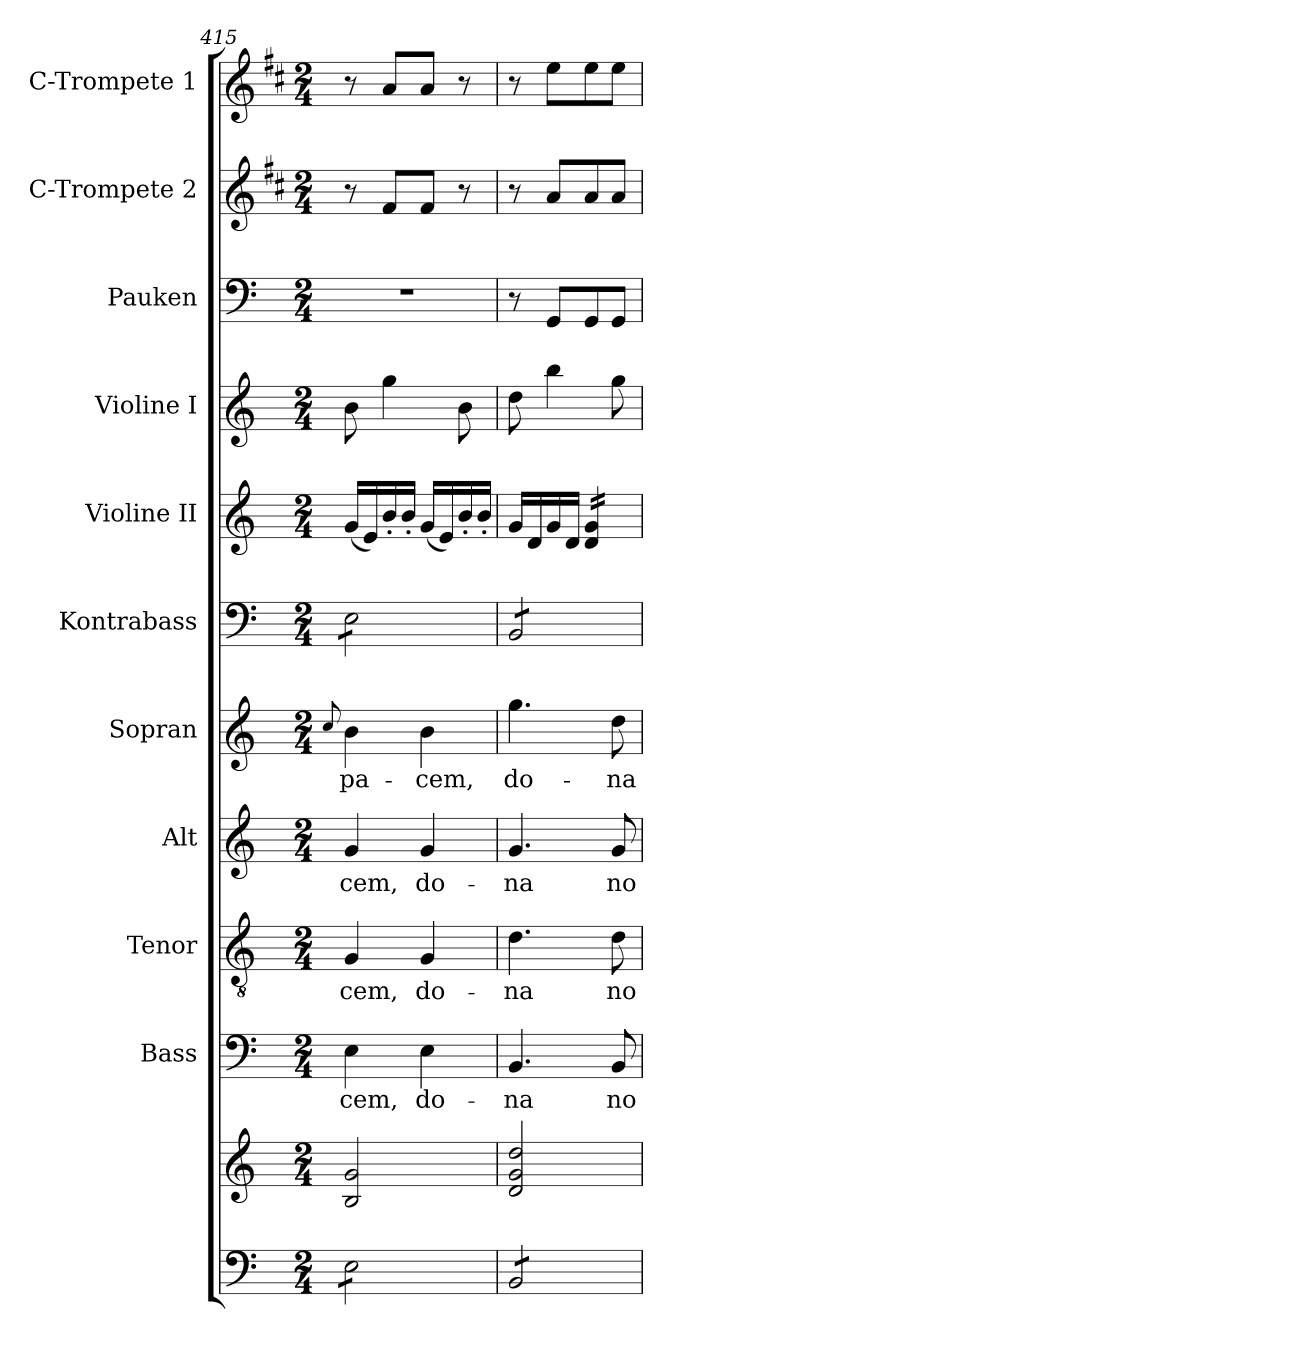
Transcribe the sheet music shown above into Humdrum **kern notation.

**kern	**kern	**kern	**text	**kern	**text	**kern	**text	**kern	**text	**kern	**kern	**kern	**kern	**kern	**kern
*part11	*part11	*part10	*part10	*part9	*part9	*part8	*part8	*part7	*part7	*part6	*part5	*part4	*part3	*part2	*part1
*staff12	*staff11	*staff10	*staff10	*staff9	*staff9	*staff8	*staff8	*staff7	*staff7	*staff6	*staff5	*staff4	*staff3	*staff2	*staff1
*	*	*I"Bass	*	*I"Tenor	*	*I"Alt	*	*I"Sopran	*	*I"Kontrabass	*I"Violine II	*I"Violine I	*I"Pauken	*I"C-Trompete 2	*I"C-Trompete 1
*	*	*I'B.	*	*I'T.	*	*I'A.	*	*I'S.	*	*I'Kb.	*I'Vl. II	*I'Vl. I	*I'Pk.	*I'C Trp. 2	*I'C Trp. 1
*clefF4	*clefG2	*clefF4	*	*clefGv2	*	*clefG2	*	*clefG2	*	*clefF4	*clefG2	*clefG2	*clefF4	*clefG2	*clefG2
*	*	*	*	*	*	*	*	*	*	*ITrd7c12	*	*	*	*ITrd1c2	*ITrd1c2
*k[]	*k[]	*k[]	*	*k[]	*	*k[]	*	*k[]	*	*k[]	*k[]	*k[]	*k[]	*k[]	*k[]
*C:	*C:	*C:	*	*C:	*	*C:	*	*C:	*	*C:	*C:	*C:	*C:	*C:	*C:
*M2/4	*M2/4	*M2/4	*	*M2/4	*	*M2/4	*	*M2/4	*	*M2/4	*M2/4	*M2/4	*M2/4	*M2/4	*M2/4
=415	=415	=415	=415	=415	=415	=415	=415	=415	=415	=415	=415	=415	=415	=415	=415
.	.	.	.	.	.	.	.	8qqcc/	.	.	.	.	.	.	.
!	!	!	!LO:LY:b	!	!LO:LY:b	!	!LO:LY:b	!	!LO:LY:b	!	!	!	!	!	!
*tremolo	*	*	*	*	*	*	*	*	*	*	*	*	*	*	*
*	*	*	*	*	*	*	*	*	*	*tremolo	*	*	*	*	*
8E\L	2B/ 2g/	4E\	-cem,	4G/	-cem,	4g/	-cem,	4b\	pa-	8EE\L	(<16g/LL	8b\	2r	8r	8r
.	.	.	.	.	.	.	.	.	.	.	16e/)	.	.	.	.
8E\	.	.	.	.	.	.	.	.	.	8EE\	16b'</	4gg\	.	8e/L	8g/L
.	.	.	.	.	.	.	.	.	.	.	16b'</JJ	.	.	.	.
!	!	!	!LO:LY:b	!	!LO:LY:b	!	!LO:LY:b	!	!LO:LY:b	!	!	!	!	!	!
8E\	.	4E\	do-	4G/	do-	4g/	do-	4b\	-cem,	8EE\	(<16g/LL	.	.	8e/J	8g/J
.	.	.	.	.	.	.	.	.	.	.	16e/)	.	.	.	.
8E\J	.	.	.	.	.	.	.	.	.	8EE\J	16b'</	8b\	.	8r	8r
.	.	.	.	.	.	.	.	.	.	.	16b'</JJ	.	.	.	.
!!LO:PB:g=z
=416	=416	=416	=416	=416	=416	=416	=416	=416	=416	=416	=416	=416	=416	=416	=416
!	!	!	!LO:LY:b	!	!LO:LY:b	!	!LO:LY:b	!	!LO:LY:b	!	!	!	!	!	!
8BB/L	2d/ 2g/ 2dd/	4.BB/	-na	4.d\	-na	4.g/	-na	4.gg\	do-	8BBB/L	16g/LL	8dd\	8r	8r	8r
.	.	.	.	.	.	.	.	.	.	.	16d/	.	.	.	.
8BB/	.	.	.	.	.	.	.	.	.	8BBB/	16g/	4bb\	8GG/L	8g/L	8dd\L
.	.	.	.	.	.	.	.	.	.	.	16d/JJ	.	.	.	.
*	*	*	*	*	*	*	*	*	*	*	*tremolo	*	*	*	*
8BB/	.	.	.	.	.	.	.	.	.	8BBB/	16d/ 16g/LL	.	8GG/	8g/	8dd\
.	.	.	.	.	.	.	.	.	.	.	16d/ 16g/	.	.	.	.
!	!	!	!LO:LY:b	!	!LO:LY:b	!	!LO:LY:b	!	!LO:LY:b	!	!	!	!	!	!
8BB/J	.	8BB/	no-	8d\	no-	8g/	no-	8dd\	-na	8BBB/J	16d/ 16g/	8gg\	8GG/J	8g/J	8dd\J
*	*	*	*	*	*	*	*	*	*	*Xtremolo	*	*	*	*	*
*Xtremolo	*	*	*	*	*	*	*	*	*	*	*	*	*	*	*
.	.	.	.	.	.	.	.	.	.	.	16d/ 16g/JJ	.	.	.	.
*	*	*	*	*	*	*	*	*	*	*	*Xtremolo	*	*	*	*
=	=	=	=	=	=	=	=	=	=	=	=	=	=	=	=
*-	*-	*-	*-	*-	*-	*-	*-	*-	*-	*-	*-	*-	*-	*-	*-
